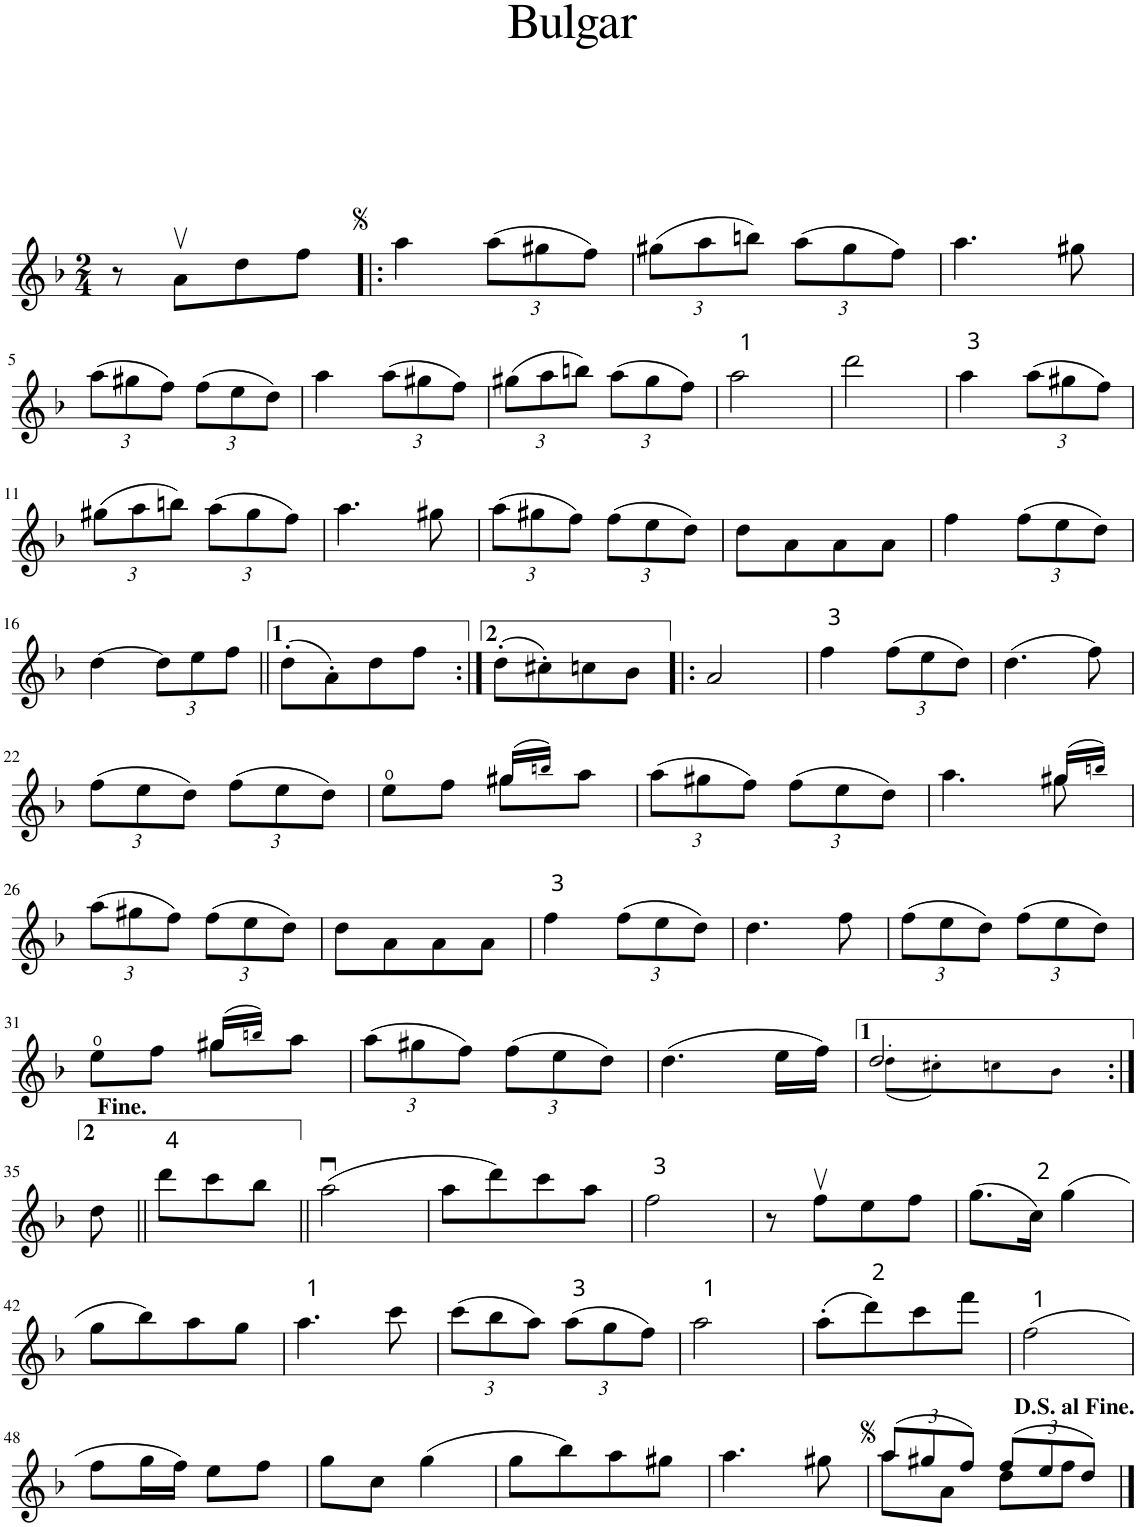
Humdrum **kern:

**kern
*part1
*staff1
*I"Violin
*I'Vln.
*clefG2
*k[b-]
*M2/4
=1
8r
8av\L
8dd\
8ff\J
=2!|:
4aa\
*Xbrackettup
(12aa\L
12gg#X\
12ff\J)
=3
(12gg#X\L
12aa\
12bbn\J)
(12aa\L
12gg#\
12ff\J)
=4
4.aa\
8gg#X\
!!LO:LB:g=z
=5
(12aa\L
12gg#X\
12ff\J)
(12ff\L
12ee\
12dd\J)
=6
4aa\
(12aa\L
12gg#X\
12ff\J)
=7
(12gg#X\L
12aa\
12bbn\J)
(12aa\L
12gg#\
12ff\J)
=8
2aa\
=9
2ddd\
=10
4aa\
(12aa\L
12gg#X\
12ff\J)
!!LO:LB:g=z
=11
(12gg#X\L
12aa\
12bbn\J)
(12aa\L
12gg#\
12ff\J)
=12
4.aa\
8gg#X\
=13
(12aa\L
12gg#X\
12ff\J)
(12ff\L
12ee\
12dd\J)
=14
8dd\L
8a\
8a\
8a\J
=15
4ff\
(12ff\L
12ee\
12dd\J)
!!LO:LB:g=z
=16
[4dd\
12dd\L]
12ee\
12ff\J
=17||
(8dd'\L
8a'\)
8dd\
8ff\J
=18:|!
(8dd'\L
8cc#X'\)
8ccn\
8b-\J
=19!|:
2a/
=20
4ff\
(12ff\L
12ee\
12dd\J)
=21
(4.dd\
8ff\)
!!LO:LB:g=z
=22
(12ff\L
12ee\
12dd\J)
(12ff\L
12ee\
12dd\J)
=23
*^
4ryy	8ee\L
.	8ff\J
(16gg#X/LL	8gg#\L
16bbn!/JJ)	.
8ryy	8aa\J
*v	*v
=24
(12aa\L
12gg#X\
12ff\J)
(12ff\L
12ee\
12dd\J)
=25
*^
4.ryy	4.aa\
(16gg#X/LL	8gg#\
16bbn!/JJ)	.
*v	*v
!!LO:LB:g=z
=26
(12aa\L
12gg#X\
12ff\J)
(12ff\L
12ee\
12dd\J)
=27
8dd\L
8a\
8a\
8a\J
=28
4ff\
(12ff\L
12ee\
12dd\J)
=29
4.dd\
8ff\
=30
(12ff\L
12ee\
12dd\J)
(12ff\L
12ee\
12dd\J)
!!LO:LB:g=z
=31
*^
4ryy	8ee\L
.	8ff\J
(16gg#X/LL	8gg#\L
16bbn!/JJ)	.
8ryy	8aa\J
*v	*v
=32
(12aa\L
12gg#X\
12ff\J)
(12ff\L
12ee\
12dd\J)
=33
(4.dd\
16ee\LL
16ff\JJ)
=34
*^
2dd/	(8dd'>!\L
.	8cc#X'>!\)
.	8ccn!\
.	8b-!\J
*v	*v
!!LO:LB:g=z
=35:|!
8dd\
=36||
8ddd\L
8ccc\
8bb-\J
=37||
(2aau\
=38
8aa\L
8ddd\)
8ccc\
8aa\J
=39
2ff\
=40
8r
8ffv\L
8ee\
8ff\J
=41
(8.gg\L
16cc\Jk)
(4gg\
!!LO:LB:g=z
=42
8gg\L
8bb-\)
8aa\
8gg\J
=43
4.aa\
8ccc\
=44
(12ccc\L
12bb-\
12aa\J)
(12aa\L
12gg\
12ff\J)
=45
2aa\
=46
(8aa'\L
8ddd\)
8ccc\
8fff\J
=47
(2ff\
!!LO:LB:g=z
=48
8ff\L
16gg\L
16ff\JJ)
8ee\L
8ff\J
=49
8gg\L
8cc\J
(4gg\
=50
8gg\L
8bb-\)
8aa\
8gg#X\J
=51
4.aa\
8gg#X\
=52
*^
(12aa/L	8aa\L
12gg#X/	.
.	8a\J
12ff/J)	.
(12ff/L	8dd\L
12ee/	.
.	8ff\J
12dd/J)	.
*v	*v
==
*-
